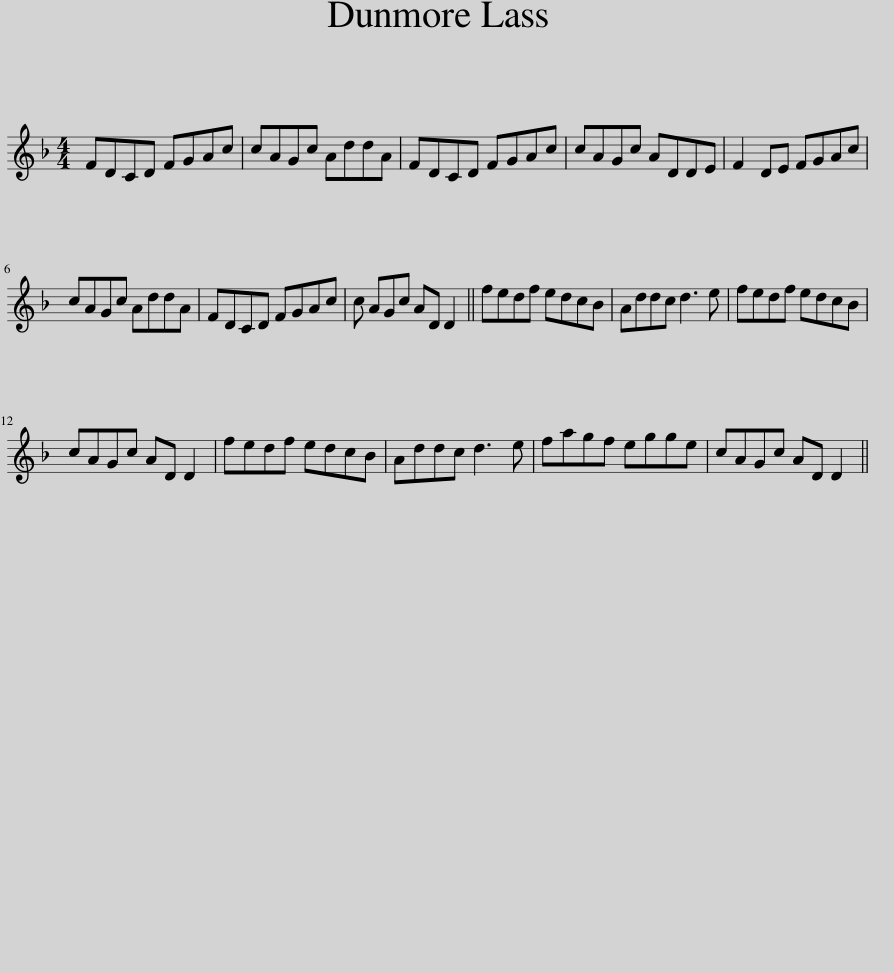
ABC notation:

X:1
L:1/8
M:4/4
I:linebreak $
K:F
V:1 treble
V:1
 FDCD FGAc | cAGc AddA | FDCD FGAc | cAGc ADDE | F2 DE FGAc |$ %5
 cAGc AddA | FDCD FGAc | c AGc AD D2 || fedf edcB | Addc d3 e | %10
 fedf edcB |$ cAGc AD D2 | fedf edcB | Addc d3 e | fagf egge | %15
 cAGc AD D2 || %16
